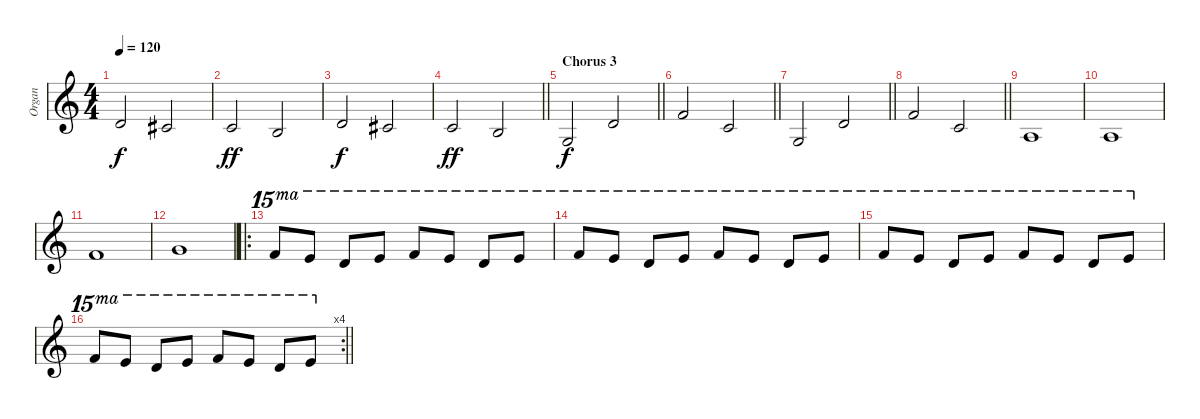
\track ("Organ" "Organ") {instrument drawbarorgan}
\staff {score}
\tuning (E4 B3 G3 D3 A2 E2) {hide}
\ts (4 4)
\tempo 120
\clef g2
\ks c
3.2.2{dy f} 2.2.2 |
1.2.2{dy ff} 0.2.2 |
3.2.2{dy f} 2.2.2 |
\barLineRight lightlight
1.2.2{dy ff} 0.2.2 |
\section ("" "Chorus 3")
\barLineRight lightlight
0.3.2{dy f} 3.2.2 |
\barLineRight lightlight
1.1.2 1.2.2 |
\barLineRight lightlight
0.3.2 3.2.2 |
\barLineRight lightlight
1.1.2 1.2.2 |
2.3.1 |
2.3.1 |
1.1.1 |
3.1.1 |
\ro
25.1.8{ot 15ma} 24.1.8{ot 15ma} 22.1.8{ot 15ma} 24.1.8{ot 15ma} 25.1.8{ot 15ma} 24.1.8{ot 15ma} 22.1.8{ot 15ma} 24.1.8{ot 15ma} |
25.1.8{ot 15ma} 24.1.8{ot 15ma} 22.1.8{ot 15ma} 24.1.8{ot 15ma} 25.1.8{ot 15ma} 24.1.8{ot 15ma} 22.1.8{ot 15ma} 24.1.8{ot 15ma} |
25.1.8{ot 15ma} 24.1.8{ot 15ma} 22.1.8{ot 15ma} 24.1.8{ot 15ma} 25.1.8{ot 15ma} 24.1.8{ot 15ma} 22.1.8{ot 15ma} 24.1.8{ot 15ma} |
\rc 4
\barLineRight lightlight
25.1.8{ot 15ma} 24.1.8{ot 15ma} 22.1.8{ot 15ma} 24.1.8{ot 15ma} 25.1.8{ot 15ma} 24.1.8{ot 15ma} 22.1.8{ot 15ma} 24.1.8{ot 15ma}
